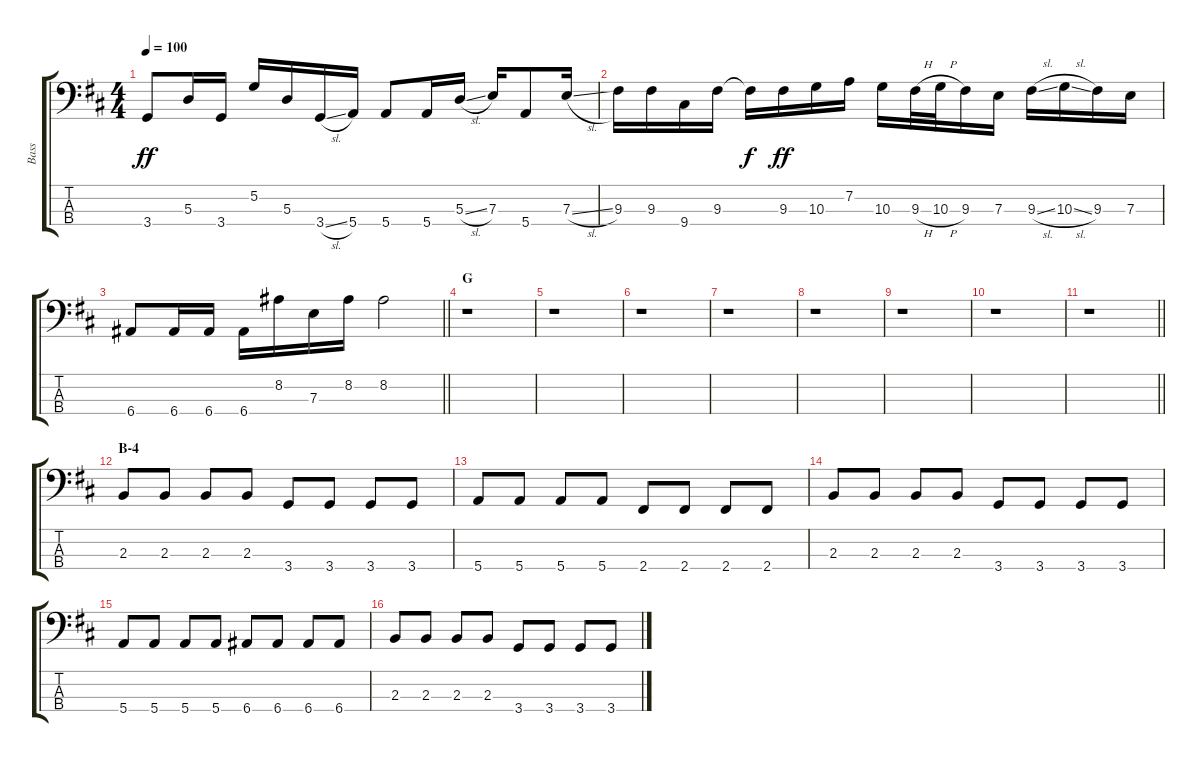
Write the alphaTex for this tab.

\track ("Bass" "Bass") {instrument electricbasspick}
\staff {score tabs}
\tuning (G2 D2 A1 E1) {hide}
\ts (4 4)
\tempo 100
\clef f4
\ks d
3.4.8{dy ff} 5.3.16 3.4.16 5.2.16 5.3.16 3.4{sl}.16 5.4.16 5.4.8 5.4.16 5.3{sl}.16 7.3.16 5.4.8 7.3{sl}.16 |
9.3.16 9.3.16 9.4.16 9.3.16 9.3{t}.16{dy f} 9.3.16{dy ff} 10.3.16 7.2.16 10.3.16 9.3{h}.32 10.3{h}.32 9.3.16 7.3.16 9.3{sl}.16 10.3{sl}.16 9.3.16 7.3.16 |
\barLineRight lightlight
6.4.8 6.4.16 6.4.16 6.4.16 8.2.16 7.3.16 8.2.16 8.2.2 |
\section ("" "G")
r.1 |
r.1 |
r.1 |
r.1 |
r.1 |
r.1 |
r.1 |
\barLineRight lightlight
r.1 |
\section ("" "B-4")
2.3.8 2.3.8 2.3.8 2.3.8 3.4.8 3.4.8 3.4.8 3.4.8 |
5.4.8 5.4.8 5.4.8 5.4.8 2.4.8 2.4.8 2.4.8 2.4.8 |
2.3.8 2.3.8 2.3.8 2.3.8 3.4.8 3.4.8 3.4.8 3.4.8 |
5.4.8 5.4.8 5.4.8 5.4.8 6.4.8 6.4.8 6.4.8 6.4.8 |
2.3.8 2.3.8 2.3.8 2.3.8 3.4.8 3.4.8 3.4.8 3.4.8
